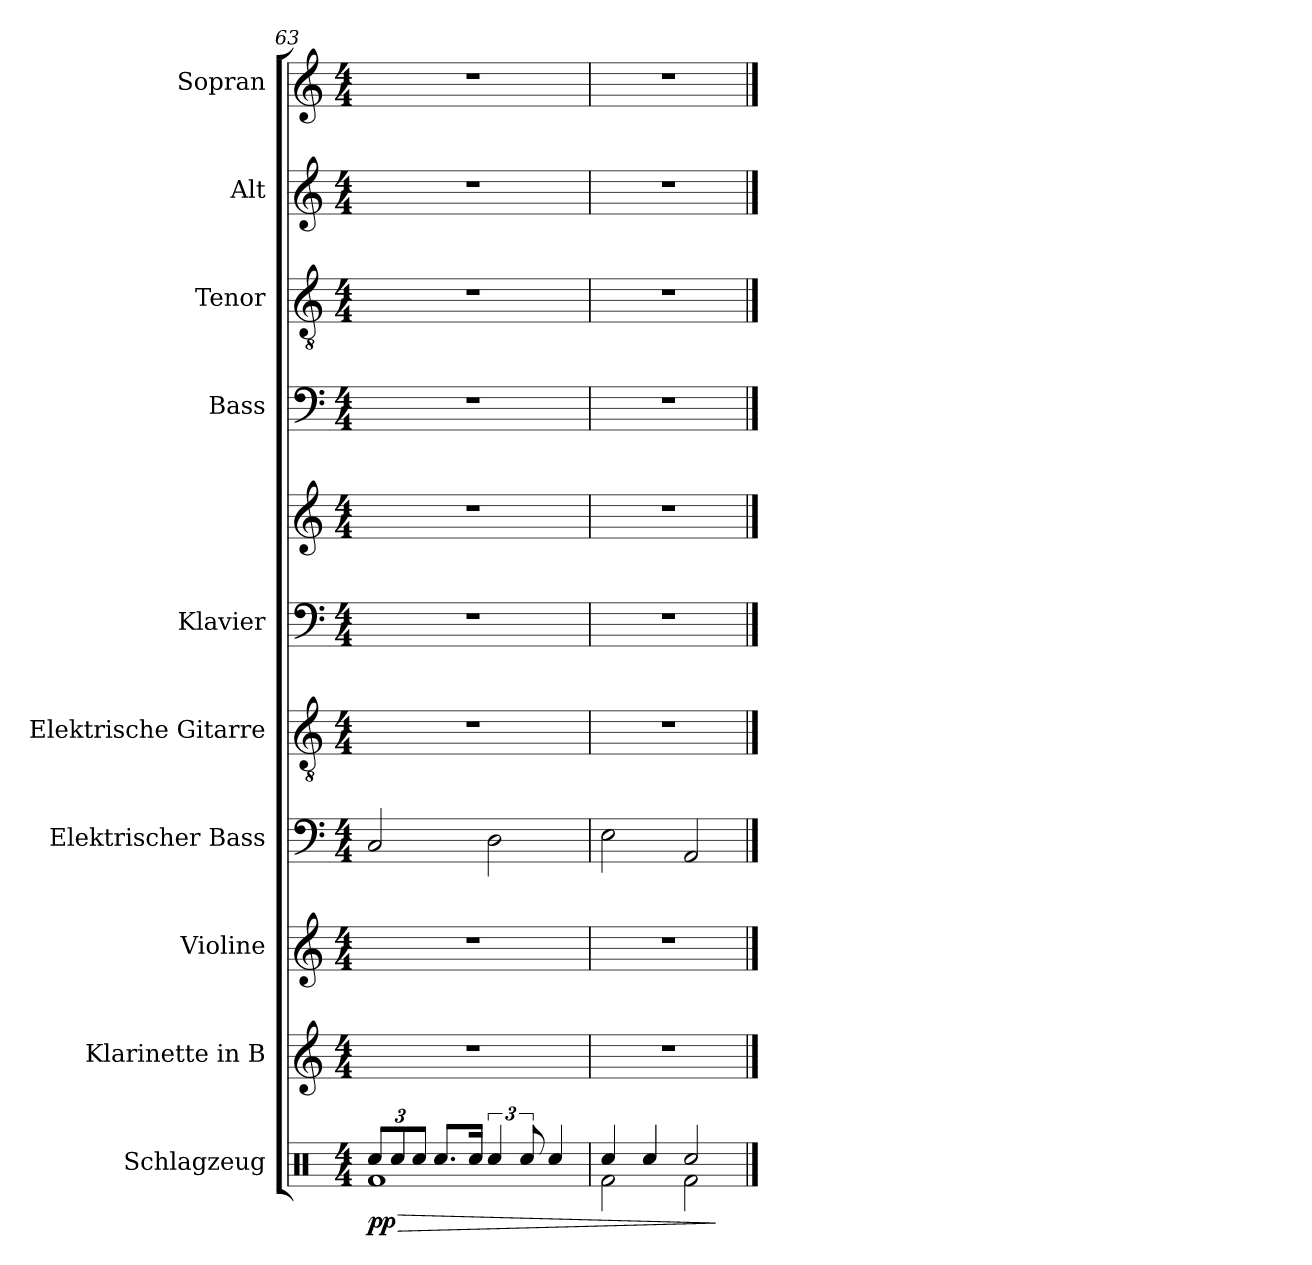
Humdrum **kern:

**kern	**dynam	**kern	**kern	**kern	**kern	**kern	**kern	**kern	**kern	**kern	**kern
*part10	*part10	*part9	*part8	*part7	*part6	*part5	*part5	*part4	*part3	*part2	*part1
*staff11	*staff11	*staff10	*staff9	*staff8	*staff7	*staff6	*staff5	*staff4	*staff3	*staff2	*staff1
*I"Schlagzeug	*	*I"Klarinette in B	*I"Violine	*I"Elektrischer Bass	*I"Elektrische Gitarre	*I"Klavier	*	*I"Bass	*I"Tenor	*I"Alt	*I"Sopran
*I'Schlgz.	*	*	*I'Vl.	*I'E-B.	*I'E-Git.	*I'Klav.	*	*I'B.	*I'T.	*I'A.	*I'S.
*clefX	*	*clefG2	*clefG2	*clefF4	*clefGv2	*clefF4	*clefG2	*clefF4	*clefGv2	*clefG2	*clefG2
*	*	*ITrd1c2	*	*ITrd7c12	*	*	*	*	*	*	*
*k[]	*	*k[b-e-]	*k[]	*k[]	*k[]	*k[]	*k[]	*k[]	*k[]	*k[]	*k[]
*M4/4	*	*M4/4	*M4/4	*M4/4	*M4/4	*M4/4	*M4/4	*M4/4	*M4/4	*M4/4	*M4/4
*Xbrackettup	*	*	*	*	*	*	*	*	*	*	*
=63	=63	=63	=63	=63	=63	=63	=63	=63	=63	=63	=63
!	!LO:HP:b	!	!	!	!	!	!	!	!	!	!
*^	*	*	*	*	*	*	*	*	*	*	*
!	!	!LO:DY:n=1:b	!	!	!	!	!	!	!	!	!	!
12Rcc/L	1Rf	> pp	1r	1r	2CC/	1r	1r	1r	1r	1r	1r	1r
12Rcc/	.	.	.	.	.	.	.	.	.	.	.	.
12Rcc/J	.	.	.	.	.	.	.	.	.	.	.	.
8.Rcc/L	.	.	.	.	.	.	.	.	.	.	.	.
16Rcc/Jk	.	.	.	.	.	.	.	.	.	.	.	.
*brackettup	*	*	*	*	*	*	*	*	*	*	*	*
6Rcc/	.	.	.	.	2DD\	.	.	.	.	.	.	.
12Rcc/	.	.	.	.	.	.	.	.	.	.	.	.
4Rcc/	.	.	.	.	.	.	.	.	.	.	.	.
=64	=64	=64	=64	=64	=64	=64	=64	=64	=64	=64	=64	=64
4Rcc/	2Rf\	.	1r	1r	2EE\	1r	1r	1r	1r	1r	1r	1r
4Rcc/	.	.	.	.	.	.	.	.	.	.	.	.
2Rcc/	2Rf\	.	.	.	2AAA/	.	.	.	.	.	.	.
*v	*v	*	*	*	*	*	*	*	*	*	*	*
.	]	.	.	.	.	.	.	.	.	.	.
==	==	==	==	==	==	==	==	==	==	==	==
*-	*-	*-	*-	*-	*-	*-	*-	*-	*-	*-	*-
